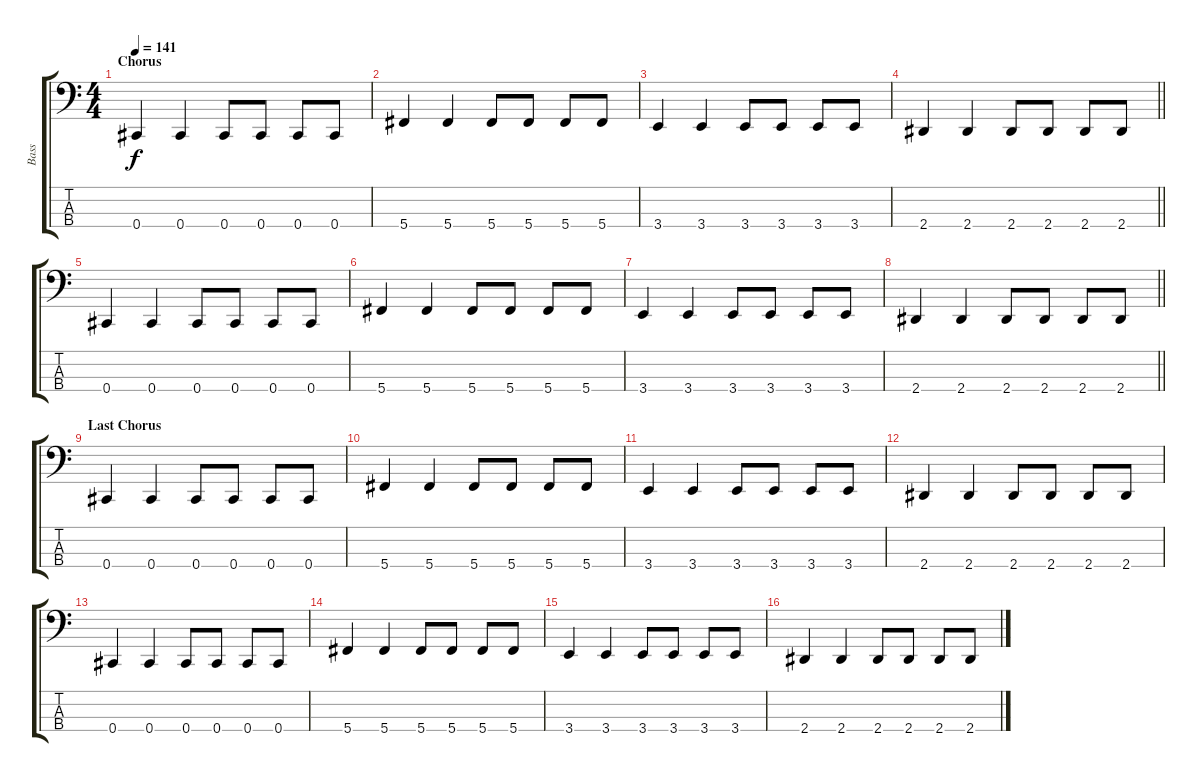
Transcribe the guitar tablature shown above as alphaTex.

\track ("Bass" "Bass") {instrument electricbasspick}
\staff {score tabs}
\tuning (E2 B1 Gb1 Db1) {hide}
\ts (4 4)
\section ("" "Chorus")
\tempo 141
\clef f4
\ks c
0.4.4{dy f} 0.4.4 0.4.8 0.4.8 0.4.8 0.4.8 |
5.4.4 5.4.4 5.4.8 5.4.8 5.4.8 5.4.8 |
3.4.4 3.4.4 3.4.8 3.4.8 3.4.8 3.4.8 |
\barLineRight lightlight
2.4.4 2.4.4 2.4.8 2.4.8 2.4.8 2.4.8 |
0.4.4 0.4.4 0.4.8 0.4.8 0.4.8 0.4.8 |
5.4.4 5.4.4 5.4.8 5.4.8 5.4.8 5.4.8 |
3.4.4 3.4.4 3.4.8 3.4.8 3.4.8 3.4.8 |
\barLineRight lightlight
2.4.4 2.4.4 2.4.8 2.4.8 2.4.8 2.4.8 |
\section ("" "Last Chorus")
0.4.4 0.4.4 0.4.8 0.4.8 0.4.8 0.4.8 |
5.4.4 5.4.4 5.4.8 5.4.8 5.4.8 5.4.8 |
3.4.4 3.4.4 3.4.8 3.4.8 3.4.8 3.4.8 |
2.4.4 2.4.4 2.4.8 2.4.8 2.4.8 2.4.8 |
0.4.4 0.4.4 0.4.8 0.4.8 0.4.8 0.4.8 |
5.4.4 5.4.4 5.4.8 5.4.8 5.4.8 5.4.8 |
3.4.4 3.4.4 3.4.8 3.4.8 3.4.8 3.4.8 |
2.4.4 2.4.4 2.4.8 2.4.8 2.4.8 2.4.8
